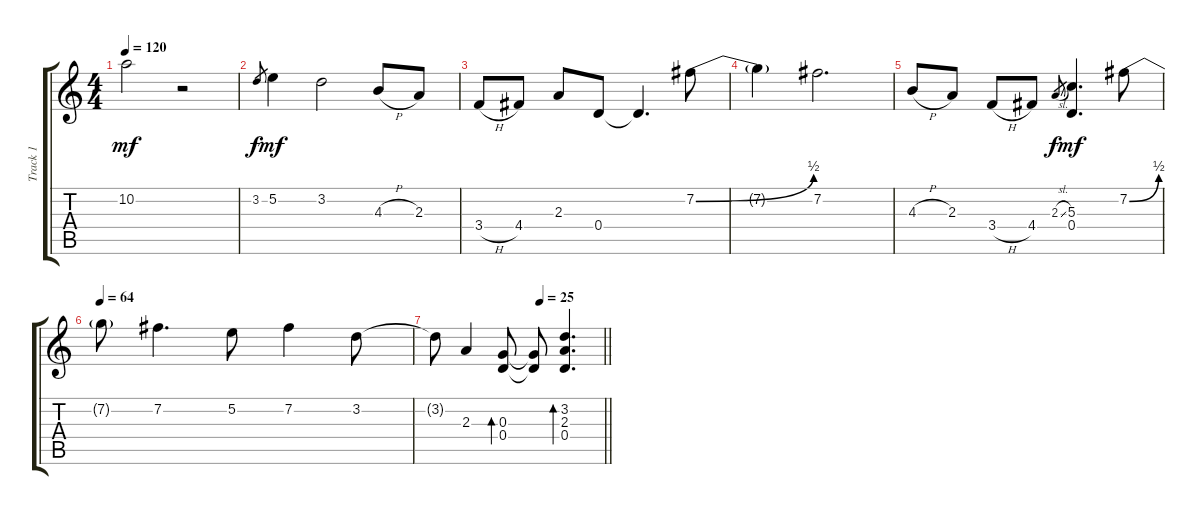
\track ("Track 1" "Track 1") {solo instrument acousticguitarsteel}
\staff {score tabs}
\tuning (E4 B3 G3 D3 A2 E2) {hide}
\ts (4 4)
\tempo 120
\clef g2
\ks c
10.2{t}.2{dy mf} r.2 |
3.2.8{gr dy f} 5.2.4{dy mf} 3.2.2 4.3{h}.8 2.3.8 |
3.4{h}.8 4.4.8 2.3.8 0.4.8 0.4{t}.4{d} 7.2{be (bend 0 0 60 2)}.8 |
7.2{t}.4 7.2.2{d} |
4.3{h}.8 2.3.8 3.4{h}.8 4.4.8 2.3{sl}.8{gr dy f} (5.3 0.4).4{d dy mf} 7.2{be (bend 0 0 60 2)}.8 |
\tempo 64
7.2{t}.8 7.2.4{d} 5.2.8 7.2.4 3.2.8 |
\tempo (25 0.625)
\barLineRight lightlight
3.2{t}.8 2.3.4 (0.3 0.4).8{bd 120} (0.3{t} 0.4{t}).8 (3.2 2.3 0.4).4{d bd 120}
